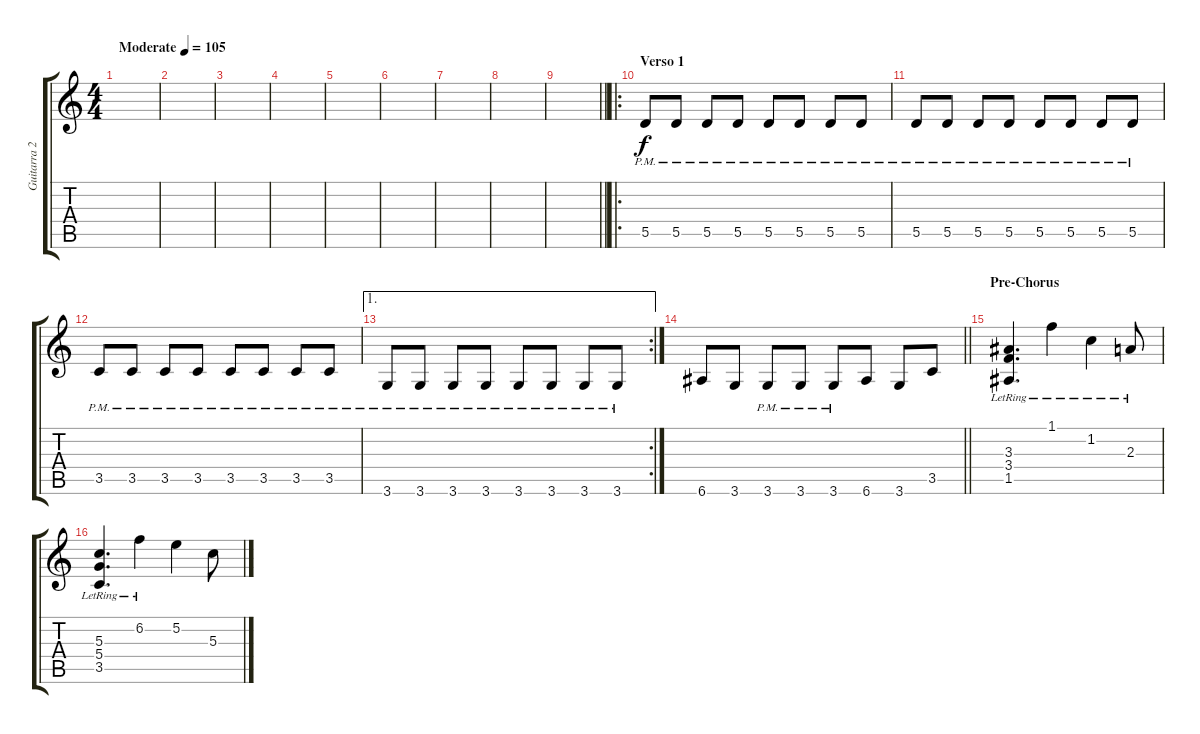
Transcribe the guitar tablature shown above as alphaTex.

\track ("Guitarra 2" "Guitarra 2") {instrument distortionguitar}
\staff {score tabs}
\tuning (E4 B3 G3 D3 A2 E2) {hide}
\ts (4 4)
\tempo (105 "Moderate")
\clef g2
\ks c
|
|
|
|
|
|
|
|
\barLineRight lightlight
|
\ro
\section ("" "Verso 1")
5.5{pm}.8 5.5{pm}.8 5.5{pm}.8 5.5{pm}.8 5.5{pm}.8 5.5{pm}.8 5.5{pm}.8 5.5{pm}.8 |
5.5{pm}.8 5.5{pm}.8 5.5{pm}.8 5.5{pm}.8 5.5{pm}.8 5.5{pm}.8 5.5{pm}.8 5.5{pm}.8 |
3.5{pm}.8 3.5{pm}.8 3.5{pm}.8 3.5{pm}.8 3.5{pm}.8 3.5{pm}.8 3.5{pm}.8 3.5{pm}.8 |
\ae 1
\rc 2
3.6{pm}.8 3.6{pm}.8 3.6{pm}.8 3.6{pm}.8 3.6{pm}.8 3.6{pm}.8 3.6{pm}.8 3.6{pm}.8 |
\barLineRight lightlight
6.6.8 3.6.8 3.6{pm}.8 3.6{pm}.8 3.6{pm}.8 6.6.8 3.6.8 3.5.8 |
\section ("" "Pre-Chorus")
(3.3{lr} 3.4{lr} 1.5{lr}).4{d} 1.1{lr}.4 1.2{lr}.4 2.3{lr}.8 |
(5.3{lr} 5.4{lr} 3.5{lr}).4{d} 6.2{lr}.4 5.2.4 5.3.8
